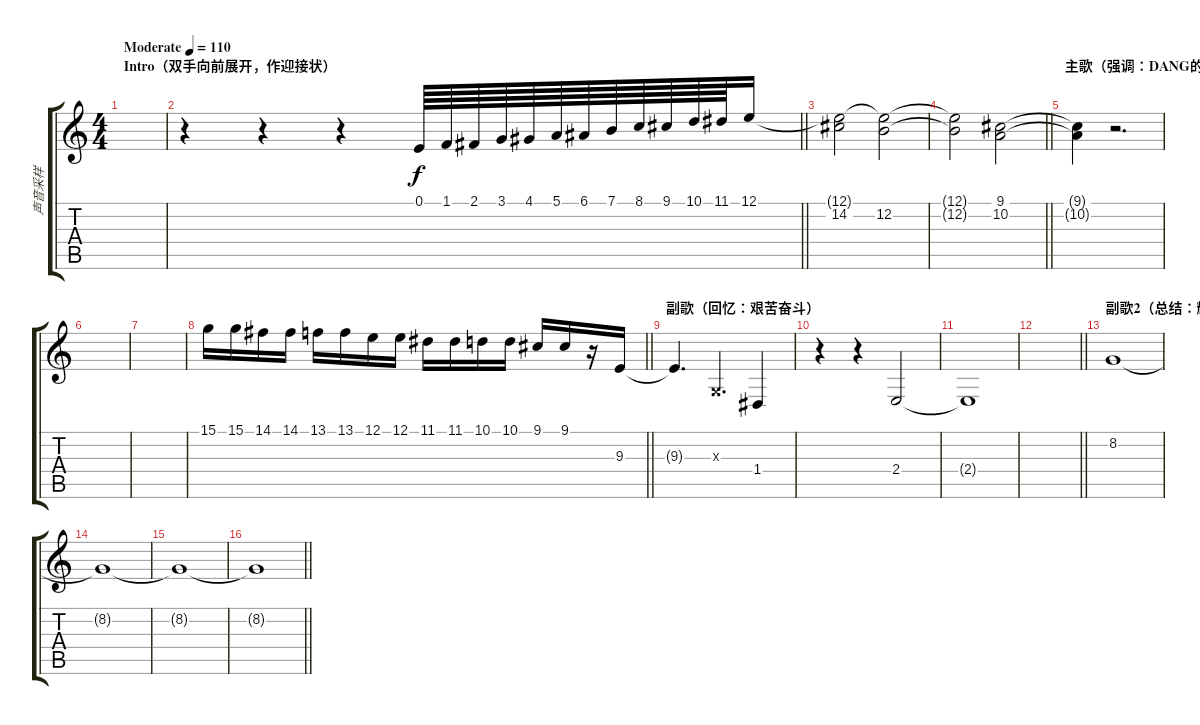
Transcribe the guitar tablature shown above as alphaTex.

\track ("声音采样" "声音采样") {instrument stringensemble1}
\staff {score tabs}
\tuning (E4 B3 G3 D3 A2 E2) {hide}
\ts (4 4)
\section ("" "Intro（双手向前展开，作迎接状）")
\tempo (110 "Moderate")
\clef g2
\ks c
|
\barLineRight lightlight
r.4 r.4 r.4 0.1.64 1.1.64 2.1.64 3.1.64 4.1.64 5.1.64 6.1.64 7.1.64 8.1.64 9.1.64 10.1.64 11.1.64 12.1.16 |
\section ("" "")
(12.1{t} 14.2).2 (12.1{t} 12.2).2 |
\barLineRight lightlight
(12.1{t} 12.2{t}).2 (9.1 10.2).2{volume 5} |
\section ("" "主歌（强调：DANG的重要性）")
(9.1{t} 10.2{t}).4 r.2{d} |
|
|
\barLineRight lightlight
15.1.16{volume 14 instrument synthdrum} 15.1.16 14.1.16 14.1.16 13.1.16 13.1.16 12.1.16 12.1.16 11.1.16 11.1.16 10.1.16 10.1.16 9.1.16 9.1.16 r.16 9.3.16{volume 14 instrument telephonering} |
\section ("" "副歌（回忆：艰苦奋斗）")
9.3{t}.4{d} 0.3{x}.4{d} 1.4.4{volume 14 instrument gunshot} |
r.4 r.4 2.4.2{instrument helicopter} |
2.4{t}.1 |
\barLineRight lightlight
|
\section ("" "副歌2（总结：辉煌战绩，来之不易）")
8.2.1{volume 14 instrument helicopter} |
8.2{t}.1{volume 0} |
8.2{t}.1 |
\barLineRight lightlight
8.2{t}.1
